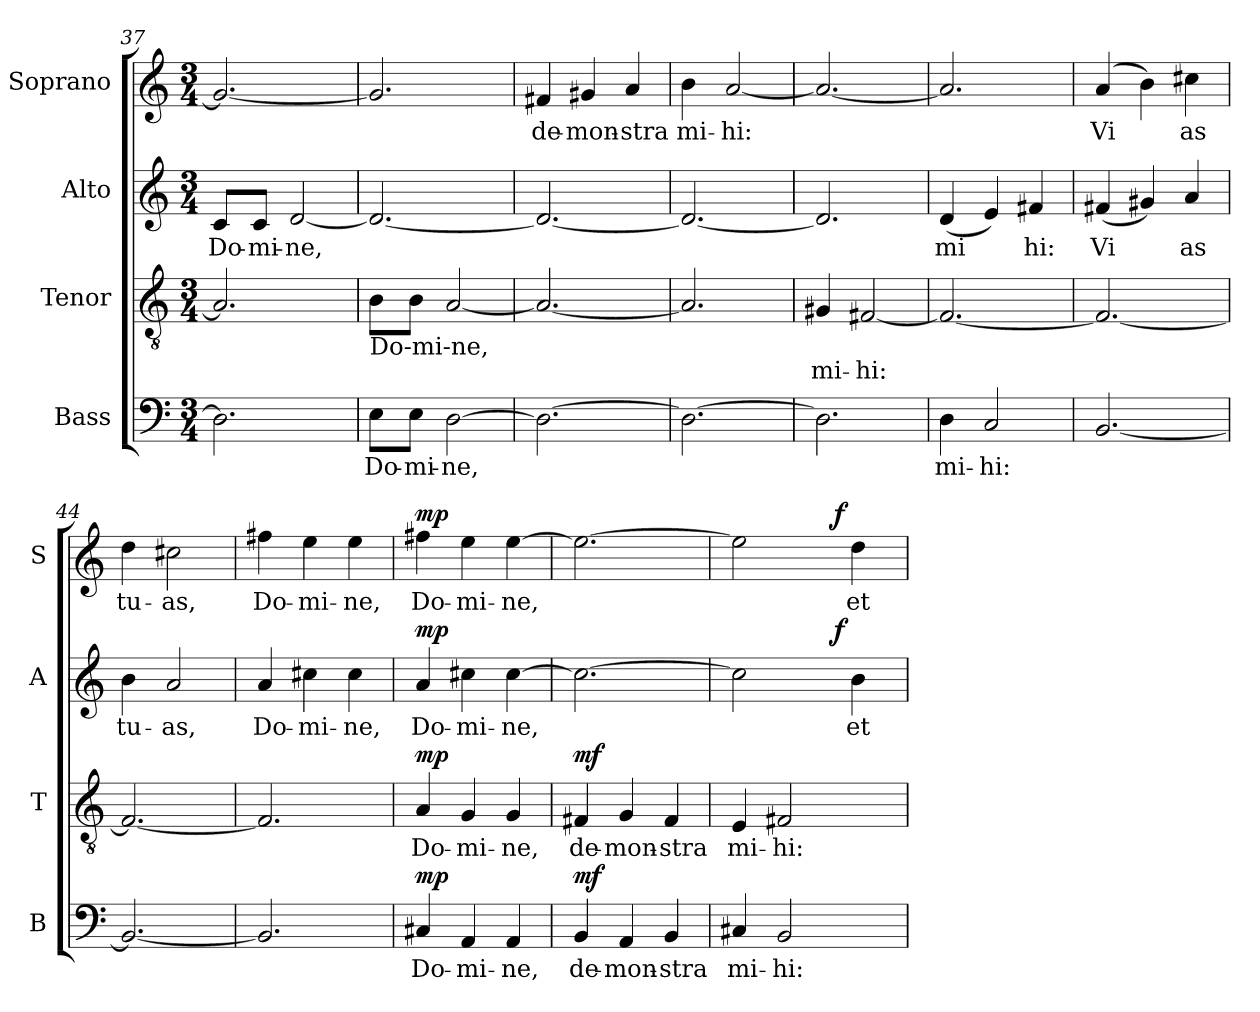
**kern	**text	**dynam	**kern	**text	**dynam	**kern	**text	**dynam	**kern	**text	**dynam
*part4	*part4	*part4	*part3	*part3	*part3	*part2	*part2	*part2	*part1	*part1	*part1
*staff4	*staff4	*staff4	*staff3	*staff3	*staff3	*staff2	*staff2	*staff2	*staff1	*staff1	*staff1
*I"Bass	*	*	*I"Tenor	*	*	*I"Alto	*	*	*I"Soprano	*	*
*I'B	*	*	*I'T	*	*	*I'A	*	*	*I'S	*	*
*clefF4	*	*	*clefGv2	*	*	*clefG2	*	*	*clefG2	*	*
*k[]	*	*	*k[]	*	*	*k[]	*	*	*k[]	*	*
*C:	*	*	*C:	*	*	*C:	*	*	*C:	*	*
*M3/4	*	*	*M3/4	*	*	*M3/4	*	*	*M3/4	*	*
=37	=37	=37	=37	=37	=37	=37	=37	=37	=37	=37	=37
!	!LO:LY:b:cj	!	!	!LO:LY:b:cj	!	!	!LO:LY:b:cj	!	!	!LO:LY:b:cj	!
2.D\]	.	.	2.A/]	.	.	8c/L	Do-	.	2.g#/_<	.	.
!	!	!	!	!	!	!	!LO:LY:b:cj	!	!	!	!
.	.	.	.	.	.	8c/J	-mi-	.	.	.	.
!	!	!	!	!	!	!	!LO:LY:b:cj	!	!	!	!
.	.	.	.	.	.	[<2d/	-ne,	.	.	.	.
=38	=38	=38	=38	=38	=38	=38	=38	=38	=38	=38	=38
!	!	!	!LO:TX:b:t=Do-mi-ne,	!	!	!	!	!	!	!	!
!	!LO:LY:b:cj	!	!	!LO:LY:b:cj	!	!	!LO:LY:b:cj	!	!	!LO:LY:b:cj	!
8E\L	Do-	.	8B\L	.	.	2.d/_<	.	.	2.g#/]	.	.
!	!LO:LY:b:cj	!	!	!LO:LY:b:cj	!	!	!	!	!	!	!
8E\J	-mi-	.	8B\J	.	.	.	.	.	.	.	.
!	!LO:LY:b:cj	!	!	!LO:LY:b:cj	!	!	!	!	!	!	!
[>2D\	-ne,	.	[<2A/	.	.	.	.	.	.	.	.
=39	=39	=39	=39	=39	=39	=39	=39	=39	=39	=39	=39
!	!LO:LY:b:cj	!	!	!LO:LY:b:cj	!	!	!LO:LY:b:cj	!	!	!LO:LY:b:cj	!
2.D\_>	.	.	2.A/_<	.	.	2.d/_<	.	.	4f#X/	de-	.
!	!	!	!	!	!	!	!	!	!	!LO:LY:b:cj	!
.	.	.	.	.	.	.	.	.	4g#X/	-mon-	.
!	!	!	!	!	!	!	!	!	!	!LO:LY:b:cj	!
.	.	.	.	.	.	.	.	.	4a/	-stra	.
=40	=40	=40	=40	=40	=40	=40	=40	=40	=40	=40	=40
!	!LO:LY:b:cj	!	!	!LO:LY:b:cj	!	!	!LO:LY:b:cj	!	!	!LO:LY:b:cj	!
2.D\_>	.	.	2.A/]	.	.	2.d/_>	.	.	4b\	mi-	.
!	!	!	!	!	!	!	!	!	!	!LO:LY:b:cj	!
.	.	.	.	.	.	.	.	.	[>2a/	-hi:	.
!!LO:PB:g=z
=41	=41	=41	=41	=41	=41	=41	=41	=41	=41	=41	=41
!	!LO:LY:b:cj	!	!	!LO:LY:b:cj	!	!	!LO:LY:b:cj	!	!	!LO:LY:b:cj	!
2.D\]	.	.	4G#X/	mi-	.	2.d/]	.	.	2.a/_<	.	.
!	!	!	!	!LO:LY:b:cj	!	!	!	!	!	!	!
.	.	.	[<2F#X/	-hi:	.	.	.	.	.	.	.
=42	=42	=42	=42	=42	=42	=42	=42	=42	=42	=42	=42
!	!LO:LY:b:cj	!	!	!LO:LY:b:cj	!	!	!LO:LY:b:cj	!	!	!LO:LY:b:cj	!
4D\	mi-	.	2.F#/_<	.	.	(<4d/	mi-	.	2.a/]	.	.
!	!LO:LY:b:cj	!	!	!	!	!	!LO:LY:b:cj	!	!	!	!
2C/	-hi:	.	.	.	.	4e/)	--	.	.	.	.
!	!	!	!	!	!	!	!LO:LY:b:cj	!	!	!	!
.	.	.	.	.	.	4f#X/	-hi:	.	.	.	.
=43	=43	=43	=43	=43	=43	=43	=43	=43	=43	=43	=43
!	!LO:LY:b:cj	!	!	!LO:LY:b:cj	!	!	!LO:LY:b:cj	!	!	!LO:LY:b:cj	!
[<2.BB/	.	.	2.F#/_<	.	.	(<4f#X/	Vi-	.	(>4a/	Vi-	.
!	!	!	!	!	!	!	!LO:LY:b:cj	!	!	!LO:LY:b:cj	!
.	.	.	.	.	.	4g#X/)	--	.	4b\)	--	.
!	!	!	!	!	!	!	!LO:LY:b:cj	!	!	!LO:LY:b:cj	!
.	.	.	.	.	.	4a/	-as	.	4cc#X\	-as	.
=44	=44	=44	=44	=44	=44	=44	=44	=44	=44	=44	=44
!	!LO:LY:b:cj	!	!	!LO:LY:b:cj	!	!	!LO:LY:b:cj	!	!	!LO:LY:b:cj	!
2.BB/_<	.	.	2.F#/_<	.	.	4b\	tu-	.	4dd\	tu-	.
!	!	!	!	!	!	!	!LO:LY:b:cj	!	!	!LO:LY:b:cj	!
.	.	.	.	.	.	2a/	-as,	.	2cc#X\	-as,	.
=45	=45	=45	=45	=45	=45	=45	=45	=45	=45	=45	=45
!	!LO:LY:b:cj	!	!	!LO:LY:b:cj	!	!	!LO:LY:b:cj	!	!	!LO:LY:b:cj	!
2.BB/]	.	.	2.F#/]	.	.	4a/	Do-	.	4ff#X\	Do-	.
!	!	!	!	!	!	!	!LO:LY:b:cj	!	!	!LO:LY:b:cj	!
.	.	.	.	.	.	4cc#X\	-mi-	.	4ee\	-mi-	.
!	!	!	!	!	!	!	!LO:LY:b:cj	!	!	!LO:LY:b:cj	!
.	.	.	.	.	.	4cc#\	-ne,	.	4ee\	-ne,	.
=46	=46	=46	=46	=46	=46	=46	=46	=46	=46	=46	=46
!	!LO:LY:b:cj	!LO:DY:a	!	!LO:LY:b:cj	!LO:DY:a	!	!LO:LY:b:cj	!LO:DY:a	!	!LO:LY:b:cj	!LO:DY:a
4C#X/	Do-	mp	4A/	Do-	mp	4a/	Do-	mp	4ff#X\	Do-	mp
!	!LO:LY:b:cj	!	!	!LO:LY:b:cj	!	!	!LO:LY:b:cj	!	!	!LO:LY:b:cj	!
4AA/	-mi-	.	4G/	-mi-	.	4cc#X\	-mi-	.	4ee\	-mi-	.
!	!LO:LY:b:cj	!	!	!LO:LY:b:cj	!	!	!LO:LY:b:cj	!	!	!LO:LY:b:cj	!
4AA/	-ne,	.	4G/	-ne,	.	[>4cc#\	-ne,	.	[>4ee\	-ne,	.
=47	=47	=47	=47	=47	=47	=47	=47	=47	=47	=47	=47
!	!LO:LY:b:cj	!LO:DY:a	!	!LO:LY:b:cj	!LO:DY:a	!	!LO:LY:b:cj	!	!	!LO:LY:b:cj	!
4BB/	de-	mf	4F#X/	de-	mf	2.cc#\_<	.	.	2.ee\_<	.	.
!	!LO:LY:b:cj	!	!	!LO:LY:b:cj	!	!	!	!	!	!	!
4AA/	-mon-	.	4G/	-mon-	.	.	.	.	.	.	.
!	!LO:LY:b:cj	!	!	!LO:LY:b:cj	!	!	!	!	!	!	!
4BB/	-stra	.	4F#/	-stra	.	.	.	.	.	.	.
!!LO:LB:g=z
=48	=48	=48	=48	=48	=48	=48	=48	=48	=48	=48	=48
!	!LO:LY:b:cj	!	!	!LO:LY:b:cj	!	!	!LO:LY:b:cj	!	!	!LO:LY:b:cj	!
*	*	*	*	*	*	*^	*	*	*^	*	*
4C#X/	mi-	.	4E/	mi-	.	2cc#\]	4ryy	.	.	2ee\]	4ryy	.	.
!	!LO:LY:b:cj	!	!	!LO:LY:b:cj	!	!	!	!	!	!	!	!	!
2BB/	-hi:	.	2F#X/	-hi:	.	.	8ryy	.	.	.	8ryy	.	.
.	.	.	.	.	.	.	16ryy	.	.	.	16ryy	.	.
.	.	.	.	.	.	.	64ryy	.	.	.	64ryy	.	.
!	!	!	!	!	!	!	!	!	!LO:DY:a	!	!	!	!LO:DY:a
.	.	.	.	.	.	.	4ryy	.	f	.	4ryy	.	f
!	!	!	!	!	!	!	!	!LO:LY:b:cj	!	!	!	!LO:LY:b:cj	!
.	.	.	.	.	.	4b\	.	et	.	4dd\	.	et	.
.	.	.	.	.	.	.	32.ryy	.	.	.	32.ryy	.	.
*	*	*	*	*	*	*v	*v	*	*	*	*	*	*
*	*	*	*	*	*	*	*	*	*v	*v	*	*
=	=	=	=	=	=	=	=	=	=	=	=
*-	*-	*-	*-	*-	*-	*-	*-	*-	*-	*-	*-
